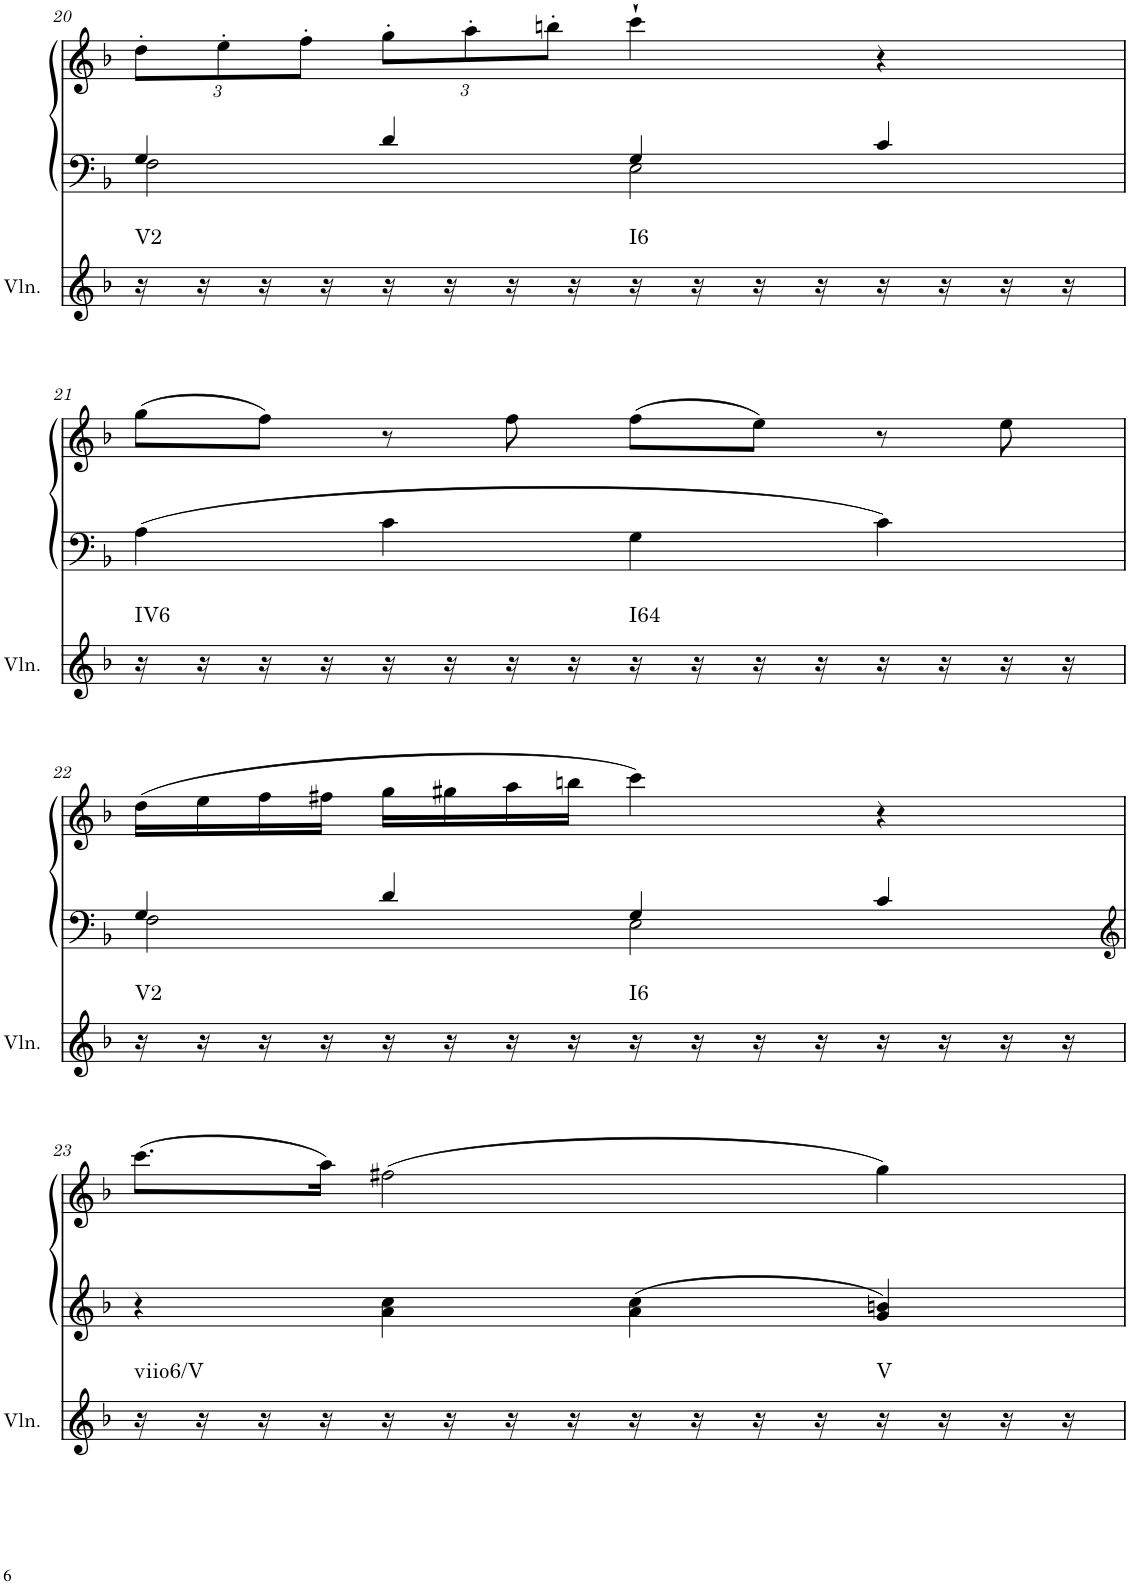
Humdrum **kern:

**kern	**harte	**kern	**kern
*part2	*part2	*part1	*part1
*staff3	*	*staff2	*staff1
*I"Violin	*	*I"unbenannt2	*
*I'Vln.	*	*	*
!!LO:PB:g=z
*clefG2	*	*clefF4	*clefG2
*k[b-]	*	*k[b-]	*k[b-]
*M2/2	*	*M2/2	*M2/2
=20	=20	=20	=20
*	*	*^	*
*	*	*	*	*Xbrackettup
!	!LO:H:kt=V2	!	!	!
16r	N	4G/	2F\	12dd'\L
16r	.	.	.	.
.	.	.	.	12ee'\
16r	.	.	.	.
.	.	.	.	12ff'\J
16r	.	.	.	.
16r	.	4d/	.	12gg'\L
16r	.	.	.	.
.	.	.	.	12aa'\
16r	.	.	.	.
.	.	.	.	12bbn'\J
16r	.	.	.	.
!	!LO:H:kt=I6	!	!	!
16r	N	4G/	2E\	4ccc`\
16r	.	.	.	.
16r	.	.	.	.
16r	.	.	.	.
16r	.	4c/	.	4r
16r	.	.	.	.
16r	.	.	.	.
16r	.	.	.	.
*	*	*v	*v	*
!!LO:LB:g=z
=21	=21	=21	=21
!	!LO:H:kt=IV6	!	!
16r	N	4A\	(8gg\L
16r	.	.	.
16r	.	.	8ff\J)
16r	.	.	.
16r	.	4c\	8r
16r	.	.	.
16r	.	.	8ff\
16r	.	.	.
!	!LO:H:kt=I64	!	!
16r	N	4G\	(8ff\L
16r	.	.	.
16r	.	.	8ee\J)
16r	.	.	.
16r	.	4c\	8r
16r	.	.	.
16r	.	.	8ee\
16r	.	.	.
!!LO:LB:g=z
=22	=22	=22	=22
*	*	*^	*
!	!LO:H:kt=V2	!	!	!
16r	N	4G/	2F\	(16dd\LL
16r	.	.	.	16ee\
16r	.	.	.	16ff\
16r	.	.	.	16ff#X\JJ
16r	.	4d/	.	16gg\LL
16r	.	.	.	16gg#X\
16r	.	.	.	16aa\
16r	.	.	.	16bbn\JJ
!	!LO:H:kt=I6	!	!	!
16r	N	4G/	2E\	4ccc\)
16r	.	.	.	.
16r	.	.	.	.
16r	.	.	.	.
16r	.	4c/	.	4r
16r	.	.	.	.
16r	.	.	.	.
16r	.	.	.	.
*	*	*v	*v	*
!!LO:LB:g=z
=23	=23	=23	=23
*	*	*clefG2	*
!	!LO:H:kt=viio6/V	!	!
16r	N	4r	(8.ccc\L
16r	.	.	.
16r	.	.	.
16r	.	.	16aa\Jk)
16r	.	4a\ 4cc\	(2ff#X\
16r	.	.	.
16r	.	.	.
16r	.	.	.
16r	.	4a\ 4cc\	.
16r	.	.	.
16r	.	.	.
16r	.	.	.
!	!LO:H:kt=V	!	!
16r	N	4g/ 4bn/	4gg\)
16r	.	.	.
16r	.	.	.
16r	.	.	.
=	=	=	=
*-	*-	*-	*-
